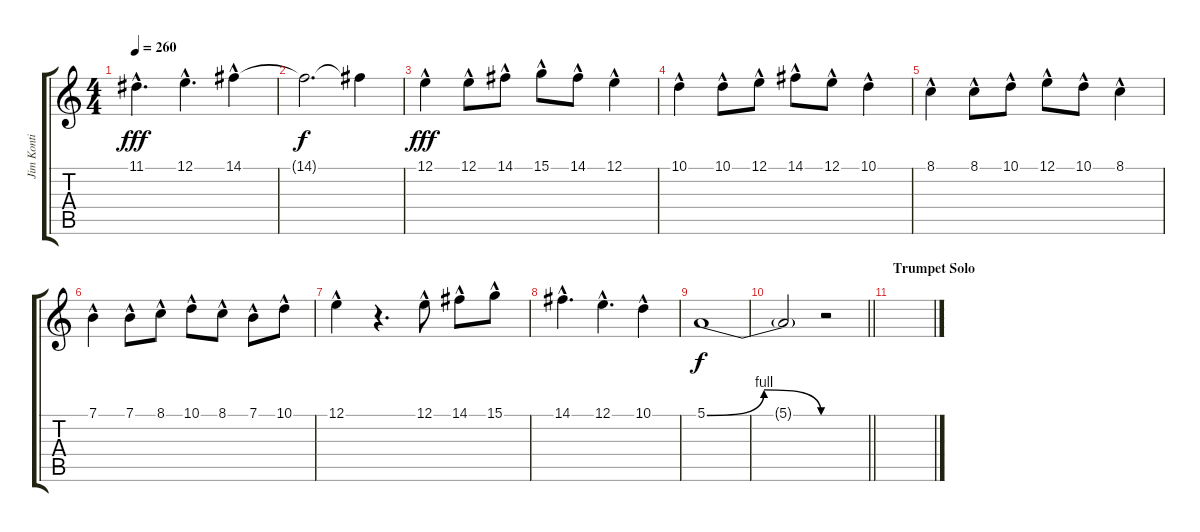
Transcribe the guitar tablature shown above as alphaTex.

\track ("Jim Konti            - Tenor Sax" "Jim Konti ") {instrument tenorsax}
\staff {score tabs}
\tuning (E4 B3 G3 D3 A2 E2) {hide}
\ts (4 4)
\tempo 260
\clef g2
\ks c
11.1{hac}.4{d dy fff} 12.1{hac}.4{d} 14.1{hac}.4 |
14.1{t}.2{d dy f} 14.1{t}.4 |
12.1{hac}.4{dy fff} 12.1{hac}.8 14.1{hac}.8 15.1{hac}.8 14.1{hac}.8 12.1{hac}.4 |
10.1{hac}.4 10.1{hac}.8 12.1{hac}.8 14.1{hac}.8 12.1{hac}.8 10.1{hac}.4 |
8.1{hac}.4 8.1{hac}.8 10.1{hac}.8 12.1{hac}.8 10.1{hac}.8 8.1{hac}.4 |
7.1{hac}.4 7.1{hac}.8 8.1{hac}.8 10.1{hac}.8 8.1{hac}.8 7.1{hac}.8 10.1{hac}.8 |
12.1{hac}.4 r.4{d} 12.1{hac}.8 14.1{hac}.8 15.1{hac}.8 |
14.1{hac}.4{d} 12.1{hac}.4{d} 10.1{hac}.4 |
5.1{be (bendrelease 0 0 15 4 37 4 60 0)}.1{dy f} |
\barLineRight lightlight
5.1{t}.2 r.2 |
\section ("" "Trumpet Solo")
